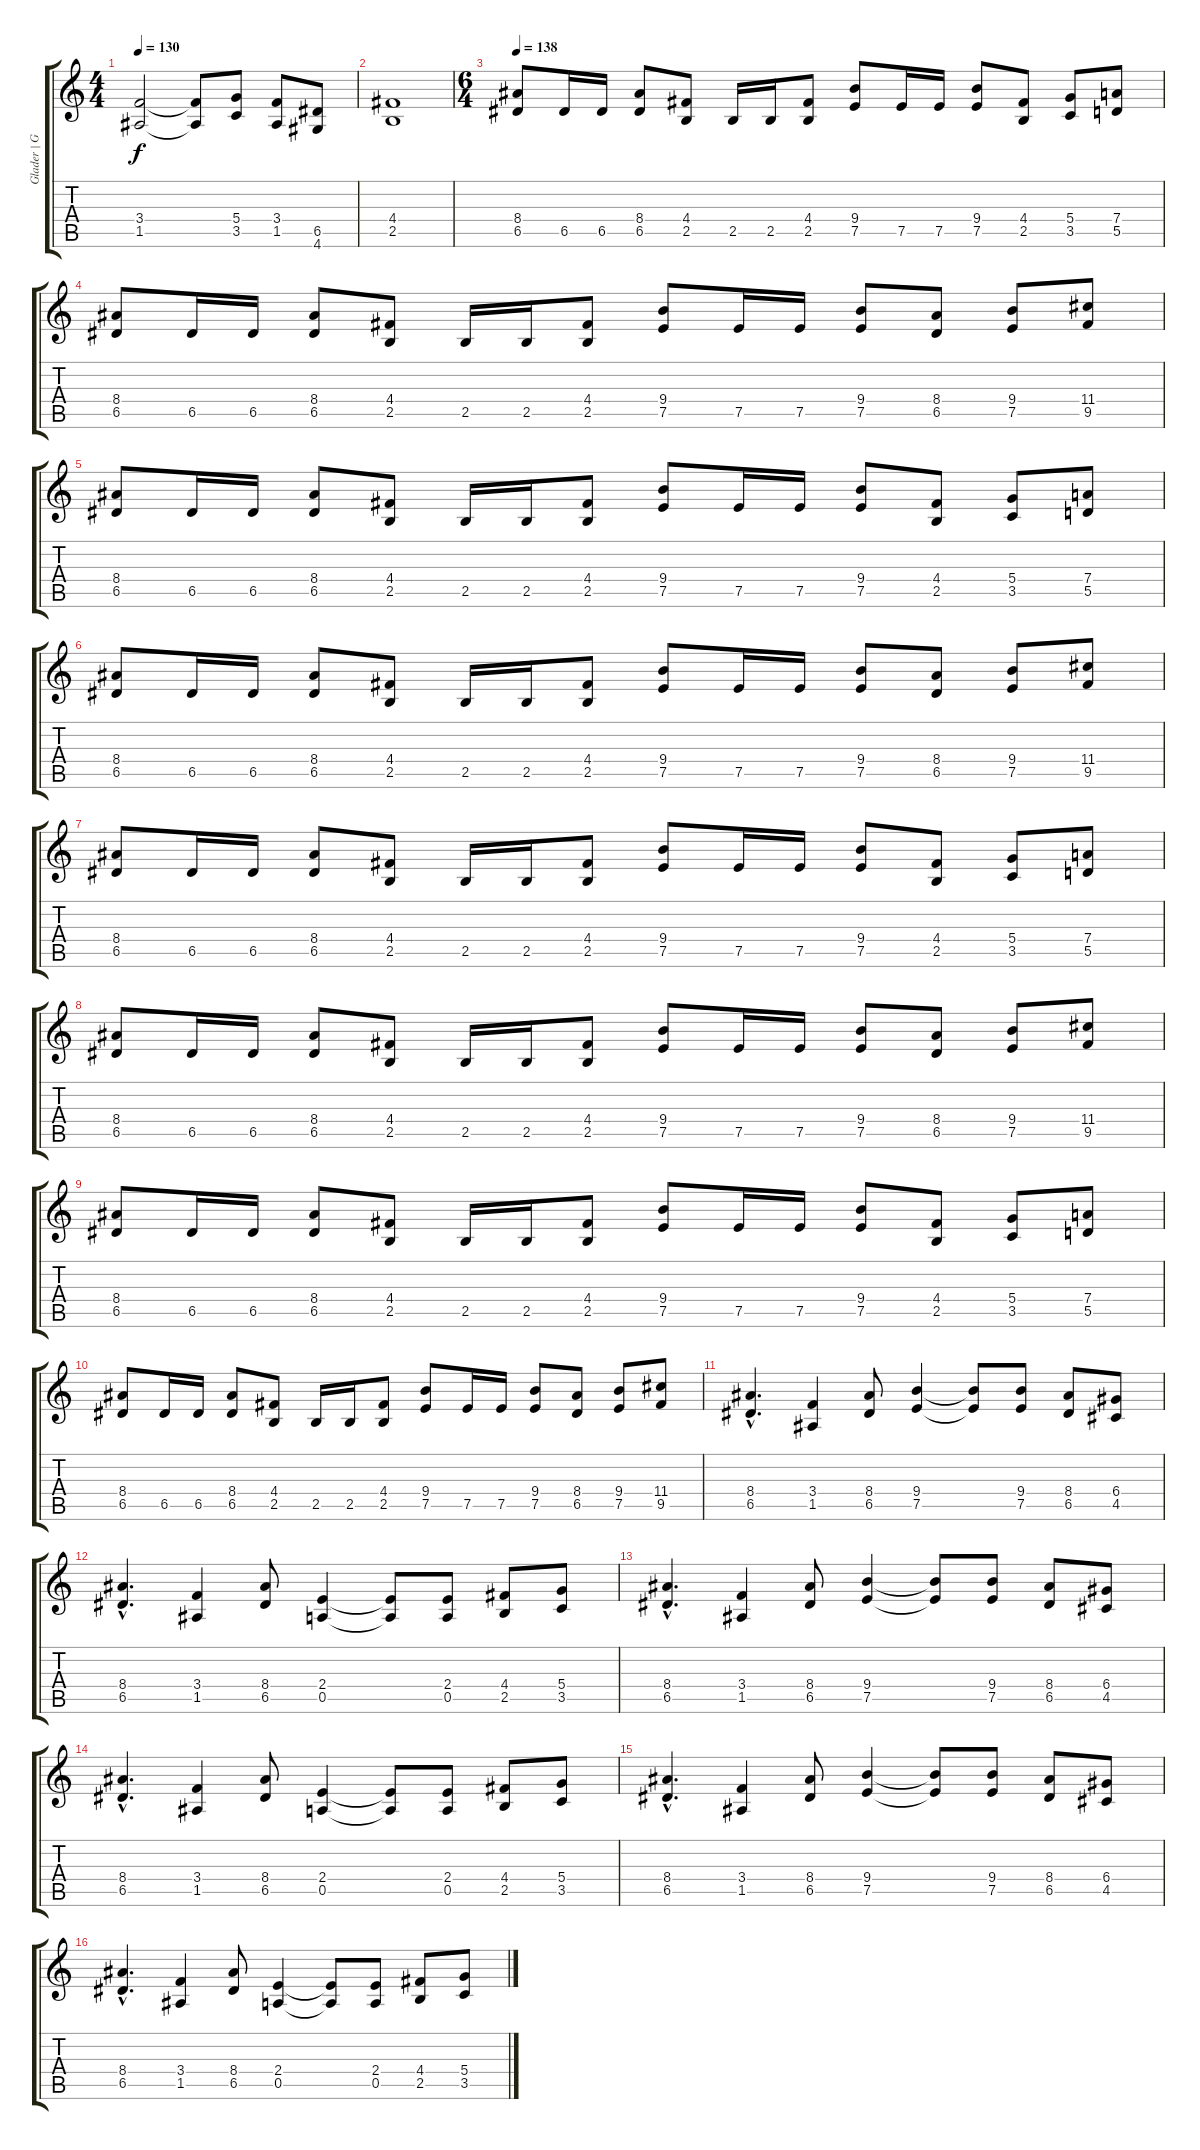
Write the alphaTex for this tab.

\track ("Glader | Guitar I" "Glader | G") {instrument acousticguitarsteel}
\staff {score tabs}
\tuning (E4 B3 G3 D3 A2 E2) {hide}
\ts (4 4)
\tempo 130
\clef g2
\ks c
(3.4 1.5).2{dy f} (3.4{t} 1.5{t}).8 (5.4 3.5).8 (3.4 1.5).8 (6.5 4.6).8 |
(4.4 2.5).1 |
\ts (6 4)
\tempo 138
(8.4 6.5).8 6.5.16 6.5.16 (8.4 6.5).8 (4.4 2.5).8 2.5.16 2.5.16 (4.4 2.5).8 (9.4 7.5).8 7.5.16 7.5.16 (9.4 7.5).8 (4.4 2.5).8 (5.4 3.5).8 (7.4 5.5).8 |
(8.4 6.5).8 6.5.16 6.5.16 (8.4 6.5).8 (4.4 2.5).8 2.5.16 2.5.16 (4.4 2.5).8 (9.4 7.5).8 7.5.16 7.5.16 (9.4 7.5).8 (8.4 6.5).8 (9.4 7.5).8 (11.4 9.5).8 |
(8.4 6.5).8 6.5.16 6.5.16 (8.4 6.5).8 (4.4 2.5).8 2.5.16 2.5.16 (4.4 2.5).8 (9.4 7.5).8 7.5.16 7.5.16 (9.4 7.5).8 (4.4 2.5).8 (5.4 3.5).8 (7.4 5.5).8 |
(8.4 6.5).8 6.5.16 6.5.16 (8.4 6.5).8 (4.4 2.5).8 2.5.16 2.5.16 (4.4 2.5).8 (9.4 7.5).8 7.5.16 7.5.16 (9.4 7.5).8 (8.4 6.5).8 (9.4 7.5).8 (11.4 9.5).8 |
(8.4 6.5).8 6.5.16 6.5.16 (8.4 6.5).8 (4.4 2.5).8 2.5.16 2.5.16 (4.4 2.5).8 (9.4 7.5).8 7.5.16 7.5.16 (9.4 7.5).8 (4.4 2.5).8 (5.4 3.5).8 (7.4 5.5).8 |
(8.4 6.5).8 6.5.16 6.5.16 (8.4 6.5).8 (4.4 2.5).8 2.5.16 2.5.16 (4.4 2.5).8 (9.4 7.5).8 7.5.16 7.5.16 (9.4 7.5).8 (8.4 6.5).8 (9.4 7.5).8 (11.4 9.5).8 |
(8.4 6.5).8 6.5.16 6.5.16 (8.4 6.5).8 (4.4 2.5).8 2.5.16 2.5.16 (4.4 2.5).8 (9.4 7.5).8 7.5.16 7.5.16 (9.4 7.5).8 (4.4 2.5).8 (5.4 3.5).8 (7.4 5.5).8 |
(8.4 6.5).8 6.5.16 6.5.16 (8.4 6.5).8 (4.4 2.5).8 2.5.16 2.5.16 (4.4 2.5).8 (9.4 7.5).8 7.5.16 7.5.16 (9.4 7.5).8 (8.4 6.5).8 (9.4 7.5).8 (11.4 9.5).8 |
(8.4{hac} 6.5{hac}).4{d} (3.4 1.5).4 (8.4 6.5).8 (9.4 7.5).4 (9.4{t} 7.5{t}).8 (9.4 7.5).8 (8.4 6.5).8 (6.4 4.5).8 |
(8.4{hac} 6.5{hac}).4{d} (3.4 1.5).4 (8.4 6.5).8 (2.4 0.5).4 (2.4{t} 0.5{t}).8 (2.4 0.5).8 (4.4 2.5).8 (5.4 3.5).8 |
(8.4{hac} 6.5{hac}).4{d} (3.4 1.5).4 (8.4 6.5).8 (9.4 7.5).4 (9.4{t} 7.5{t}).8 (9.4 7.5).8 (8.4 6.5).8 (6.4 4.5).8 |
(8.4{hac} 6.5{hac}).4{d} (3.4 1.5).4 (8.4 6.5).8 (2.4 0.5).4 (2.4{t} 0.5{t}).8 (2.4 0.5).8 (4.4 2.5).8 (5.4 3.5).8 |
(8.4{hac} 6.5{hac}).4{d} (3.4 1.5).4 (8.4 6.5).8 (9.4 7.5).4 (9.4{t} 7.5{t}).8 (9.4 7.5).8 (8.4 6.5).8 (6.4 4.5).8 |
(8.4{hac} 6.5{hac}).4{d} (3.4 1.5).4 (8.4 6.5).8 (2.4 0.5).4 (2.4{t} 0.5{t}).8 (2.4 0.5).8 (4.4 2.5).8 (5.4 3.5).8
